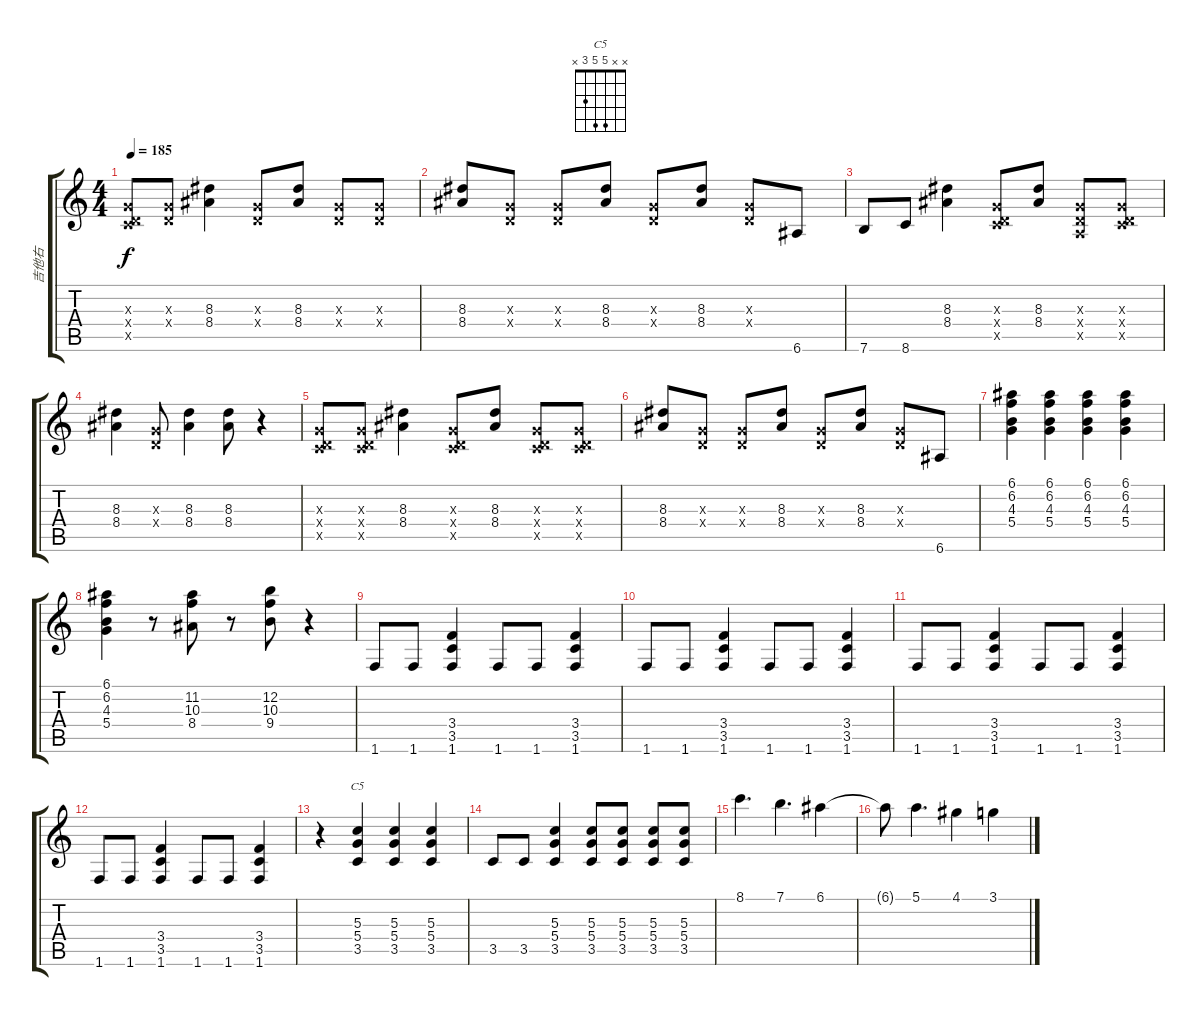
\track ("吉他右" "吉他右") {instrument distortionguitar}
\staff {score tabs}
\tuning (E4 B3 G3 D3 A2 E2) {hide}
\chord ("C5" x x 5 5 3 x)
\ts (4 4)
\tempo 185
\clef g2
\ks c
(0.3{x} 0.4{x} 3.5{x}).8{dy f} (0.3{x} 0.4{x}).8 (8.3 8.4).4 (0.3{x} 0.4{x}).8 (8.3 8.4).8 (0.3{x} 0.4{x}).8 (0.3{x} 0.4{x}).8 |
(8.3 8.4).8 (0.3{x} 0.4{x}).8 (0.3{x} 0.4{x}).8 (8.3 8.4).8 (0.3{x} 0.4{x}).8 (8.3 8.4).8 (0.3{x} 0.4{x}).8 6.6.8 |
7.6.8 8.6.8 (8.3 8.4).4 (0.3{x} 0.4{x} 3.5{x}).8 (8.3 8.4).8 (0.3{x} 0.4{x} 0.5{x}).8 (0.3{x} 0.4{x} 3.5{x}).8 |
(8.3 8.4).4 (0.3{x} 0.4{x}).8 (8.3 8.4).4 (8.3 8.4).8 r.4 |
(0.3{x} 0.4{x} 3.5{x}).8 (0.3{x} 0.4{x} 3.5{x}).8 (8.3 8.4).4 (0.3{x} 0.4{x} 3.5{x}).8 (8.3 8.4).8 (0.3{x} 0.4{x} 3.5{x}).8 (0.3{x} 0.4{x} 3.5{x}).8 |
(8.3 8.4).8 (0.3{x} 0.4{x}).8 (0.3{x} 0.4{x}).8 (8.3 8.4).8 (0.3{x} 0.4{x}).8 (8.3 8.4).8 (0.3{x} 0.4{x}).8 6.6.8 |
(6.1 6.2 4.3 5.4).4 (6.1 6.2 4.3 5.4).4 (6.1 6.2 4.3 5.4).4 (6.1 6.2 4.3 5.4).4 |
(6.1 6.2 4.3 5.4).4 r.8 (11.2 10.3 8.4).8 r.8 (12.2 10.3 9.4).8 r.4 |
1.6.8 1.6.8 (3.4 3.5 1.6).4 1.6.8 1.6.8 (3.4 3.5 1.6).4 |
1.6.8 1.6.8 (3.4 3.5 1.6).4 1.6.8 1.6.8 (3.4 3.5 1.6).4 |
1.6.8 1.6.8 (3.4 3.5 1.6).4 1.6.8 1.6.8 (3.4 3.5 1.6).4 |
1.6.8 1.6.8 (3.4 3.5 1.6).4 1.6.8 1.6.8 (3.4 3.5 1.6).4 |
r.4 (5.3 5.4 3.5).4{ch "C5"} (5.3 5.4 3.5).4 (5.3 5.4 3.5).4 |
3.5.8 3.5.8 (5.3 5.4 3.5).4 (5.3 5.4 3.5).8 (5.3 5.4 3.5).8 (5.3 5.4 3.5).8 (5.3 5.4 3.5).8 |
8.1.4{d} 7.1.4{d} 6.1.4 |
6.1{t}.8 5.1.4{d} 4.1.4 3.1.4
